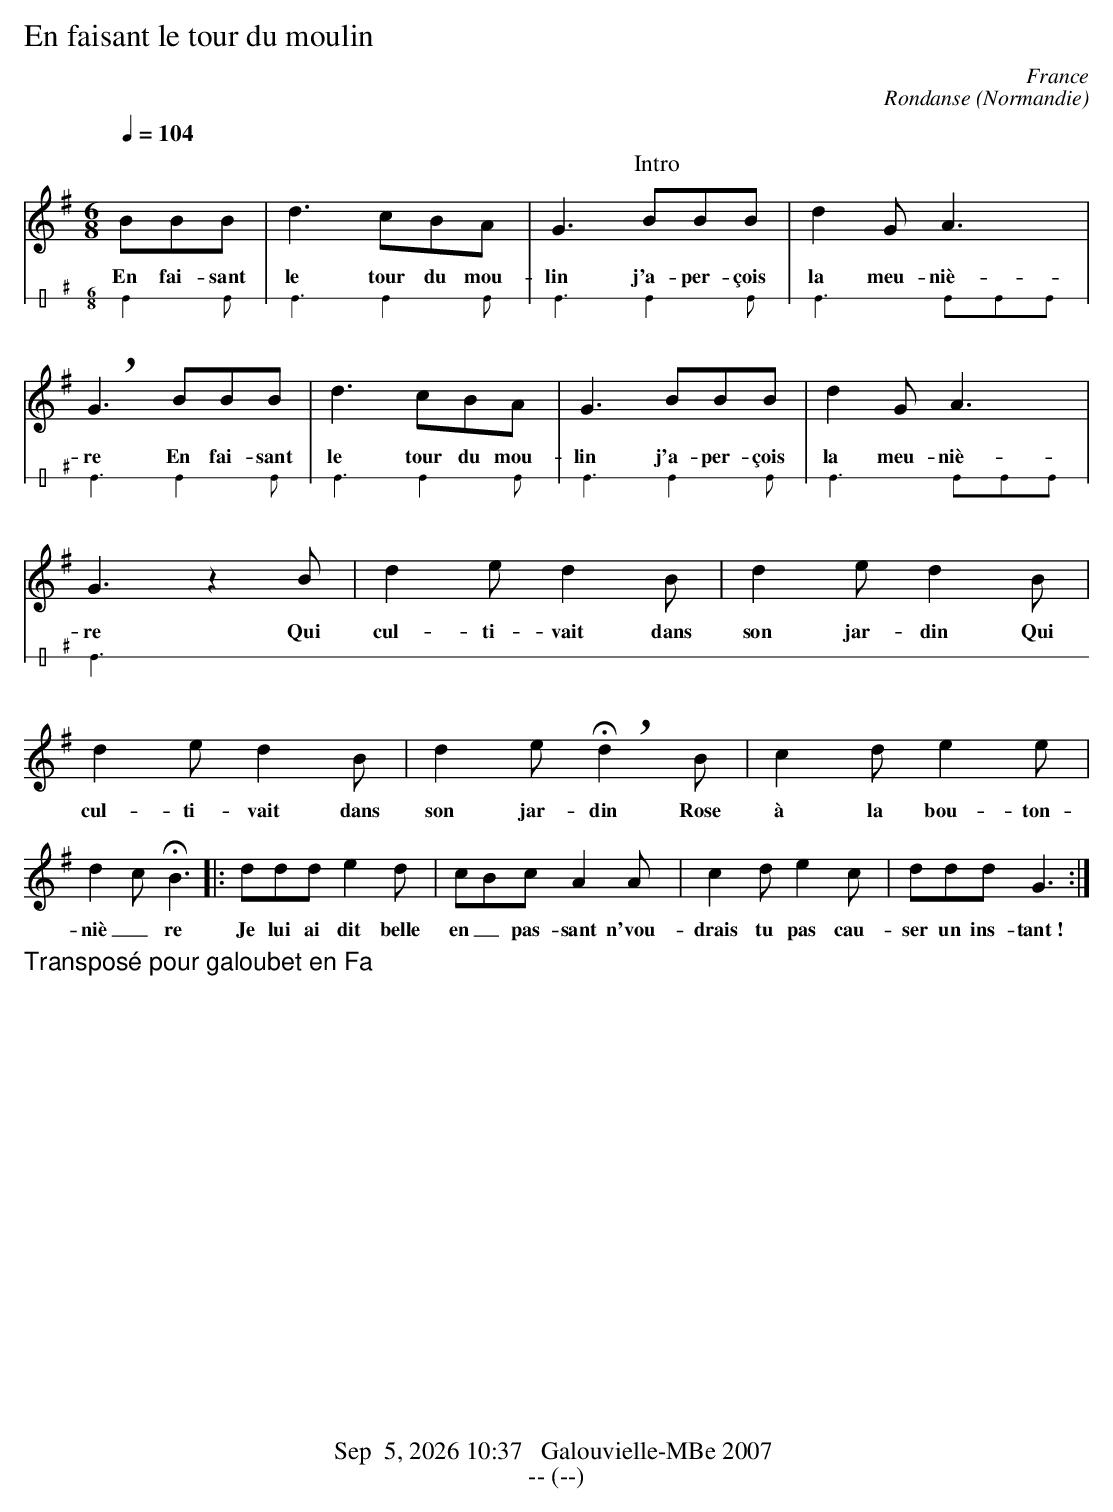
X:1
T:En faisant le tour du moulin
O:France
M:6/8
Q:1/4=104
K:G
V:1
BBB | d3cBA | G3 [P:Intro]BBB|d2 G A3|!breath!G3 BBB| d3 cBA|G3 BBB|d2 G A3| G3 z2
w:En fai-sant le tour du mou-lin j'a-per-çois la meu-niè-re En fai-sant le tour du mou-lin j'a-per-çois la meu-niè-re
 B|d2 e d2 B| d2 e d2 B|d2 e d2 B|d2 e !breath!Hd2B | c2d e2 e|d2 c HB3|:
w: Qui cul-ti-vait dans son jar-din Qui cul-ti-vait dans son jar-din Rose à la bou-ton-niè_re
ddd e2 d|cBc A2A|c2d e2c|ddd G3 :|
w:Je lui ai dit belle en_ pas-sant n'vou-drais tu pas cau-ser un ins-tant~!
V:3 clef=perc stafflines=1  staffscale=0.6
B2B | B3 B2B | B3 B2B | B3 BBB | B3 B2B | B3 B2B | B3 B2B | B3 BBB | B3

V:2
x16
x16
x16
x16
x16
x16
x16
